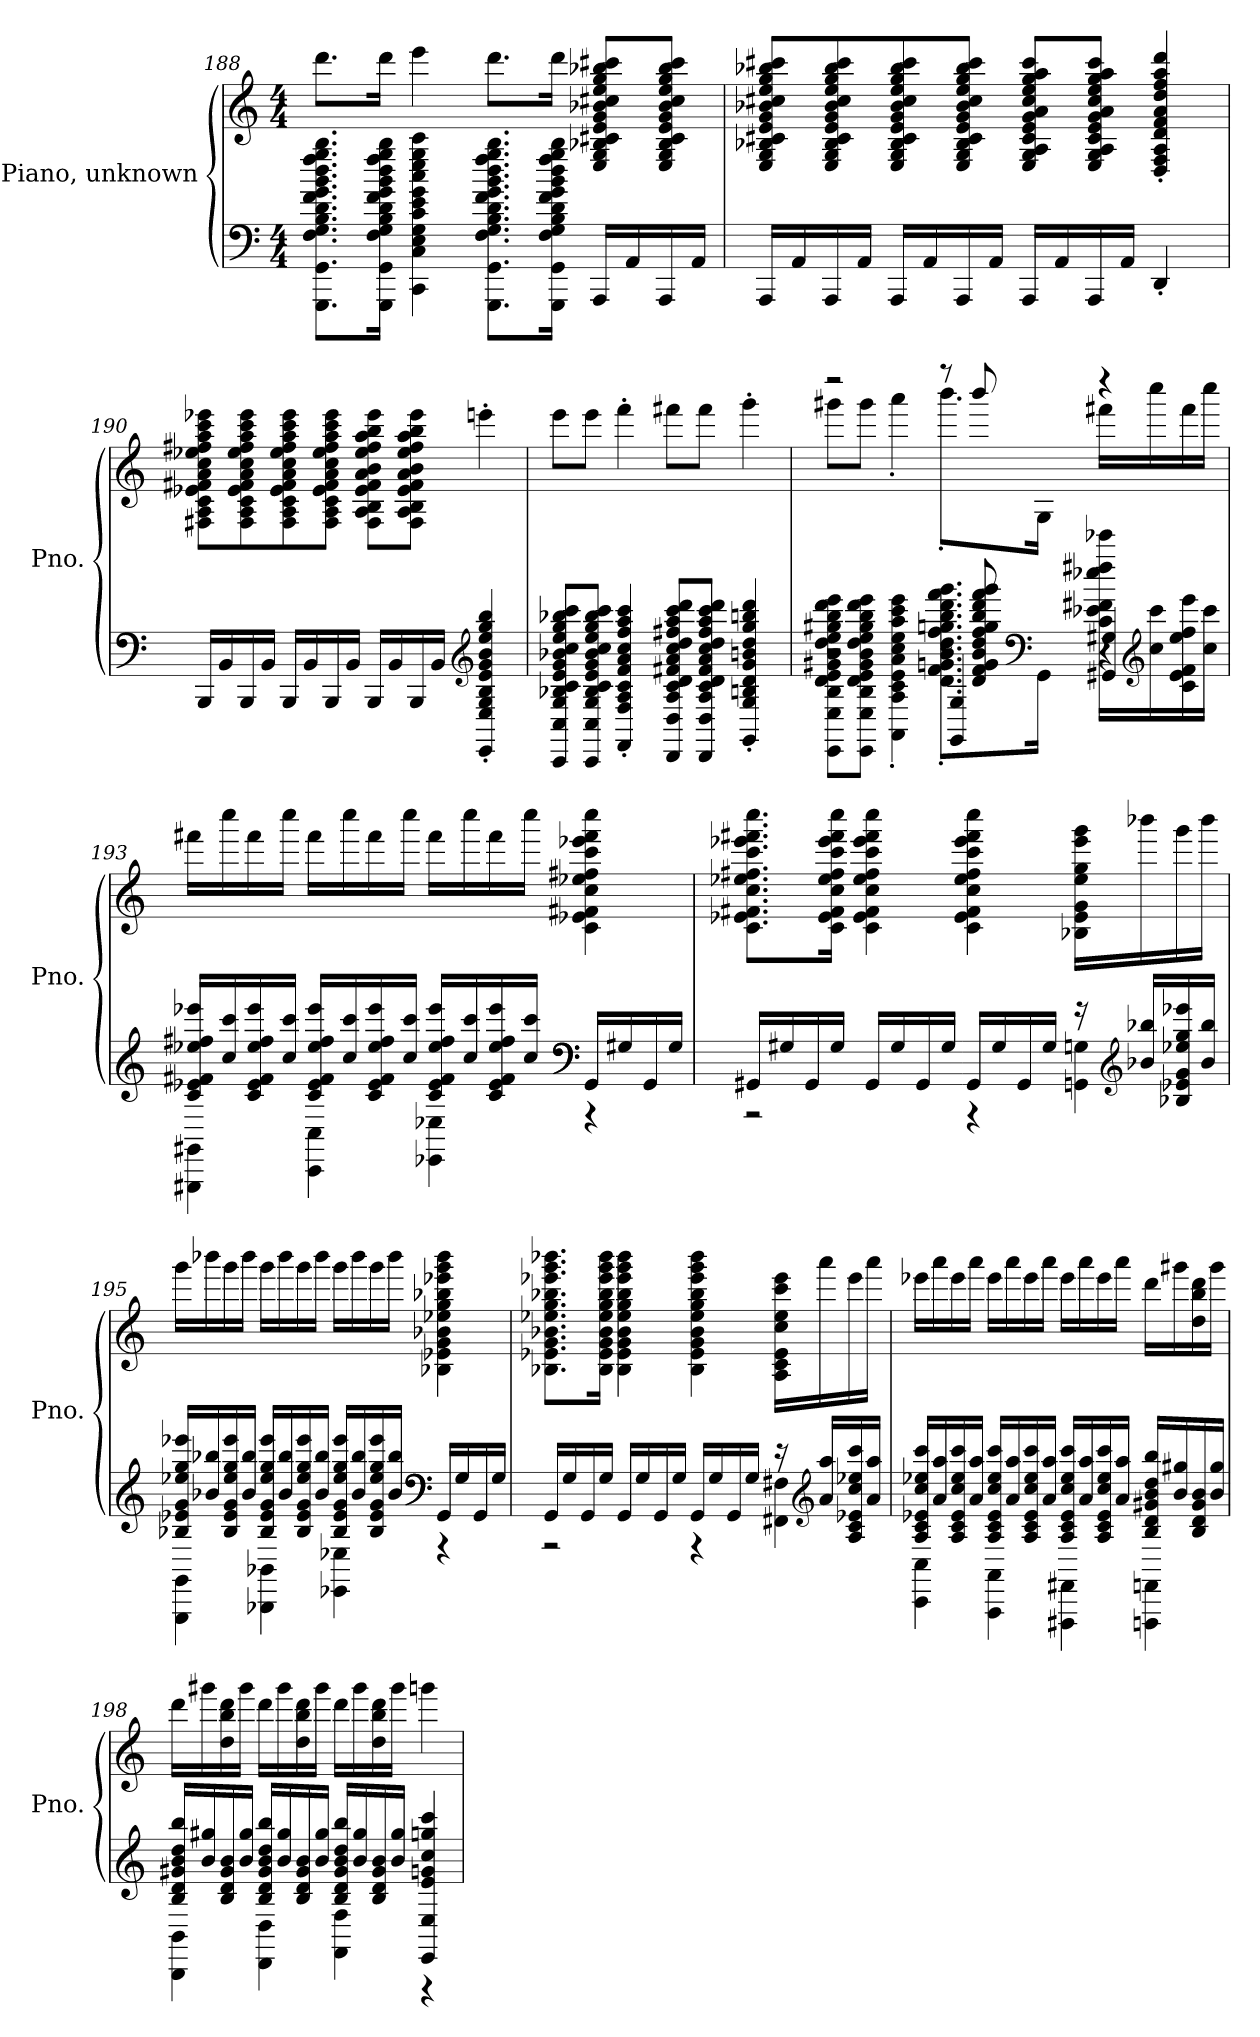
**kern	**kern
*part1	*part1
*staff2	*staff1
*I"Piano, unknown	*
*I'Pno.	*
*clefF4	*clefG2
*k[]	*k[]
*M4/4	*M4/4
=188	=188
8.GGG\ 8.GG\ 8.F\ 8.G\ 8.B\ 8.d\ 8.f\ 8.g\ 8.b\ 8.dd\ 8.ff\ 8.gg\ 8.bb\L	8.ddd\L
16GGG\ 16GG\ 16F\ 16G\ 16B\ 16d\ 16f\ 16g\ 16b\ 16dd\ 16ff\ 16gg\ 16bb\Jk	16ddd\Jk
4CC\ 4C\ 4E\ 4G\ 4c\ 4e\ 4g\ 4cc\ 4ee\ 4gg\ 4ccc\	4eee\
8.GGG\ 8.GG\ 8.F\ 8.G\ 8.B\ 8.d\ 8.f\ 8.g\ 8.b\ 8.dd\ 8.ff\ 8.gg\ 8.bb\L	8.ddd\L
16GGG\ 16GG\ 16F\ 16G\ 16B\ 16d\ 16f\ 16g\ 16b\ 16dd\ 16ff\ 16gg\ 16bb\Jk	16ddd\Jk
16AAA/LL	8E/ 8G/ 8B-X/ 8c#X/ 8e/ 8g/ 8b-X/ 8cc#X/ 8ee/ 8gg/ 8bb-X/ 8ccc#X/L
16AA/	.
16AAA/	8E/ 8G/ 8B-/ 8c#/ 8e/ 8g/ 8b-/ 8cc#/ 8ee/ 8gg/ 8bb-/ 8ccc#/J
16AA/JJ	.
=189	=189
16AAA/LL	8E/ 8G/ 8B-X/ 8c#X/ 8e/ 8g/ 8b-X/ 8cc#X/ 8ee/ 8gg/ 8bb-X/ 8ccc#X/L
16AA/	.
16AAA/	8E/ 8G/ 8B-/ 8c#/ 8e/ 8g/ 8b-/ 8cc#/ 8ee/ 8gg/ 8bb-/ 8ccc#/
16AA/JJ	.
16AAA/LL	8E/ 8G/ 8B-/ 8c#/ 8e/ 8g/ 8b-/ 8cc#/ 8ee/ 8gg/ 8bb-/ 8ccc#/
16AA/	.
16AAA/	8E/ 8G/ 8B-/ 8c#/ 8e/ 8g/ 8b-/ 8cc#/ 8ee/ 8gg/ 8bb-/ 8ccc#/J
16AA/JJ	.
16AAA/LL	8E/ 8G/ 8A/ 8c#/ 8e/ 8g/ 8a/ 8cc#/ 8ee/ 8gg/ 8aa/ 8ccc#/L
16AA/	.
16AAA/	8E/ 8G/ 8A/ 8c#/ 8e/ 8g/ 8a/ 8cc#/ 8ee/ 8gg/ 8aa/ 8ccc#/J
16AA/JJ	.
4DD'/	4D/' 4F/' 4A/' 4d/' 4f/' 4a/' 4dd/' 4ff/' 4aa/' 4ddd/'
!!LO:LB:g=z
=190	=190
16BBB/LL	8F#X\ 8A\ 8c\ 8e-X\ 8f#X\ 8a\ 8cc\ 8ee-X\ 8ff#X\ 8aa\ 8ccc\ 8eee-X\L
16BB/	.
16BBB/	8F#\ 8A\ 8c\ 8e-\ 8f#\ 8a\ 8cc\ 8ee-\ 8ff#\ 8aa\ 8ccc\ 8eee-\
16BB/JJ	.
16BBB/LL	8F#\ 8A\ 8c\ 8e-\ 8f#\ 8a\ 8cc\ 8ee-\ 8ff#\ 8aa\ 8ccc\ 8eee-\
16BB/	.
16BBB/	8F#\ 8A\ 8c\ 8e-\ 8f#\ 8a\ 8cc\ 8ee-\ 8ff#\ 8aa\ 8ccc\ 8eee-\J
16BB/JJ	.
16BBB/LL	8F#\ 8A\ 8B\ 8e-\ 8f#\ 8a\ 8b\ 8ee-\ 8ff#\ 8aa\ 8bb\ 8eee-\L
16BB/	.
16BBB/	8F#\ 8A\ 8B\ 8e-\ 8f#\ 8a\ 8b\ 8ee-\ 8ff#\ 8aa\ 8bb\ 8eee-\J
16BB/JJ	.
*clefG2	*
4EE/' 4E/' 4G/' 4B/' 4e/' 4g/' 4b/' 4ee/' 4gg/' 4bb/'	4eeen'\
=191	=191
8CC/ 8C/ 8G/ 8B-X/ 8c/ 8e/ 8g/ 8b-X/ 8cc/ 8ee/ 8gg/ 8bb-X/ 8ccc/L	8eee\L
8CC/ 8C/ 8G/ 8B-/ 8c/ 8e/ 8g/ 8b-/ 8cc/ 8ee/ 8gg/ 8bb-/ 8ccc/J	8eee\J
4FF/' 4F/' 4A/' 4c/' 4f/' 4a/' 4cc/' 4ff/' 4aa/' 4ccc/'	4fff'\
8DD/ 8D/ 8A/ 8c/ 8d/ 8f#X/ 8a/ 8cc/ 8dd/ 8ff#X/ 8aa/ 8ccc/ 8ddd/L	8fff#X\L
8DD/ 8D/ 8A/ 8c/ 8d/ 8f#/ 8a/ 8cc/ 8dd/ 8ff#/ 8aa/ 8ccc/ 8ddd/J	8fff#\J
4GG/' 4G/' 4Bn/' 4d/' 4g/' 4bn/' 4dd/' 4gg/' 4bbn/' 4ddd/'	4ggg'\
!!LO:LB:g=z
=192	=192
*^	*^
*	*^	*	*
2r	8EE\ 8E\ 8B\ 8d\ 8e\ 8g#X\ 8b\ 8dd\ 8ee\ 8gg#X\ 8bb\ 8ddd\ 8eee\L	2r	2r	8ggg#X\L
.	8EE\ 8E\ 8B\ 8d\ 8e\ 8g#\ 8b\ 8dd\ 8ee\ 8gg#\ 8bb\ 8ddd\ 8eee\J	.	.	8ggg#\J
.	4AA\' 4A\' 4c\' 4e\' 4a\' 4cc\' 4ee\' 4aa\' 4ccc\' 4eee\'	.	.	4aaa'\
8r	8.d\' 8.f\' 8.gn\' 8.b\' 8.dd\' 8.ff\' 8.ggn\' 8.bb\' 8.ddd\' 8.fff\' 8.ggg\'L	4GG/ 4G/	8r	8.bbb'\L
8d/ 8f/ 8g/ 8b/ 8dd/ 8ff/ 8gg/ 8bb/ 8ddd/ 8fff/ 8ggg/	.	.	8bbb/	.
*clefF4	*	*	*	*
.	16GG\Jk	.	.	16G\Jk
4r	16c\ 16e-X\ 16f#X\ 16ee-X\ 16ff#X\ 16eee-X\LL	4GG#X/ 4G#X/	4r	16fff#X\LL
*clefG2	*	*	*	*
.	16cc\ 16ccc\	.	.	16cccc\
.	16c\ 16e-\ 16f#\ 16ee-\ 16ff#\ 16eee-\	.	.	16fff#\
.	16cc\ 16ccc\JJ	.	.	16cccc\JJ
*	*v	*v	*	*
*	*	*v	*v
!!LO:PB:g=z
=193	=193	=193
16c/ 16e-X/ 16f#X/ 16ee-X/ 16ff#X/ 16eee-X/LL	4GGG#X\ 4GG#X\	16fff#X\LL
16cc/ 16ccc/	.	16cccc\
16c/ 16e-/ 16f#/ 16ee-/ 16ff#/ 16eee-/	.	16fff#\
16cc/ 16ccc/JJ	.	16cccc\JJ
16c/ 16e-/ 16f#/ 16ee-/ 16ff#/ 16eee-/LL	4CC\ 4C\	16fff#\LL
16cc/ 16ccc/	.	16cccc\
16c/ 16e-/ 16f#/ 16ee-/ 16ff#/ 16eee-/	.	16fff#\
16cc/ 16ccc/JJ	.	16cccc\JJ
16c/ 16e-/ 16f#/ 16ee-/ 16ff#/ 16eee-/LL	4EE-X\ 4E-X\	16fff#\LL
16cc/ 16ccc/	.	16cccc\
16c/ 16e-/ 16f#/ 16ee-/ 16ff#/ 16eee-/	.	16fff#\
16cc/ 16ccc/JJ	.	16cccc\JJ
*clefF4	*	*
16GG#/LL	4r	4c\ 4e-X\ 4f#X\ 4cc\ 4ee-X\ 4ff#X\ 4ccc\ 4eee-X\ 4fff#\ 4cccc\
16G#X/	.	.
16GG#/	.	.
16G#/JJ	.	.
!!LO:LB:g=z
=194	=194	=194
16GG#X/LL	2r	8.c\ 8.e-X\ 8.f#X\ 8.cc\ 8.ee-X\ 8.ff#X\ 8.ccc\ 8.eee-X\ 8.fff#X\ 8.cccc\L
16G#X/	.	.
16GG#/	.	.
16G#/JJ	.	16c\ 16e-\ 16f#\ 16cc\ 16ee-\ 16ff#\ 16ccc\ 16eee-\ 16fff#\ 16cccc\Jk
16GG#/LL	.	4c\ 4e-\ 4f#\ 4cc\ 4ee-\ 4ff#\ 4ccc\ 4eee-\ 4fff#\ 4cccc\
16G#/	.	.
16GG#/	.	.
16G#/JJ	.	.
16GG#/LL	4r	4c\ 4e-\ 4f#\ 4cc\ 4ee-\ 4ff#\ 4ccc\ 4eee-\ 4fff#\ 4cccc\
16G#/	.	.
16GG#/	.	.
16G#/JJ	.	.
16r	4GGn\ 4Gn\	16B-X\ 16e-\ 16g\ 16ee-\ 16gg\ 16eee-\ 16ggg\LL
*clefG2	*	*
16b-X/ 16bb-X/LL	.	16bbb-X\
16B-X/ 16e-X/ 16g/ 16ee-X/ 16gg/ 16eee-X/	.	16ggg\
16b-/ 16bb-/JJ	.	16bbb-\JJ
!!LO:LB:g=z
=195	=195	=195
16B-X/ 16e-X/ 16g/ 16ee-X/ 16gg/ 16eee-X/LL	4GGG\ 4GG\	16ggg\LL
16b-X/ 16bb-X/	.	16bbb-X\
16B-/ 16e-/ 16g/ 16ee-/ 16gg/ 16eee-/	.	16ggg\
16b-/ 16bb-/JJ	.	16bbb-\JJ
16B-/ 16e-/ 16g/ 16ee-/ 16gg/ 16eee-/LL	4BBB-X\ 4BB-X\	16ggg\LL
16b-/ 16bb-/	.	16bbb-\
16B-/ 16e-/ 16g/ 16ee-/ 16gg/ 16eee-/	.	16ggg\
16b-/ 16bb-/JJ	.	16bbb-\JJ
16B-/ 16e-/ 16g/ 16ee-/ 16gg/ 16eee-/LL	4EE-X\ 4E-X\	16ggg\LL
16b-/ 16bb-/	.	16bbb-\
16B-/ 16e-/ 16g/ 16ee-/ 16gg/ 16eee-/	.	16ggg\
16b-/ 16bb-/JJ	.	16bbb-\JJ
*clefF4	*	*
16GG/LL	4r	4B-X\ 4e-X\ 4g\ 4b-X\ 4ee-X\ 4gg\ 4bb-X\ 4eee-X\ 4ggg\ 4bbb-\
16G/	.	.
16GG/	.	.
16G/JJ	.	.
=196	=196	=196
16GG/LL	2r	8.B-X\ 8.e-X\ 8.g\ 8.b-X\ 8.ee-X\ 8.gg\ 8.bb-X\ 8.eee-X\ 8.ggg\ 8.bbb-X\L
16G/	.	.
16GG/	.	.
16G/JJ	.	16B-\ 16e-\ 16g\ 16b-\ 16ee-\ 16gg\ 16bb-\ 16eee-\ 16ggg\ 16bbb-\Jk
16GG/LL	.	4B-\ 4e-\ 4g\ 4b-\ 4ee-\ 4gg\ 4bb-\ 4eee-\ 4ggg\ 4bbb-\
16G/	.	.
16GG/	.	.
16G/JJ	.	.
16GG/LL	4r	4B-\ 4e-\ 4g\ 4b-\ 4ee-\ 4gg\ 4bb-\ 4eee-\ 4ggg\ 4bbb-\
16G/	.	.
16GG/	.	.
16G/JJ	.	.
16r	4FF#X\ 4F#X\	16A\ 16c\ 16e-\ 16cc\ 16ee-\ 16ccc\ 16eee-\LL
*clefG2	*	*
16a/ 16aa/LL	.	16aaa\
16A/ 16c/ 16e-X/ 16cc/ 16ee-X/ 16ccc/	.	16eee-\
16a/ 16aa/JJ	.	16aaa\JJ
!!LO:LB:g=z
=197	=197	=197
16A/ 16c/ 16e-X/ 16cc/ 16ee-X/ 16ccc/LL	4CC\ 4C\	16eee-X\LL
16a/ 16aa/	.	16aaa\
16A/ 16c/ 16e-/ 16cc/ 16ee-/ 16ccc/	.	16eee-\
16a/ 16aa/JJ	.	16aaa\JJ
16A/ 16c/ 16e-/ 16cc/ 16ee-/ 16ccc/LL	4AAA\ 4AA\	16eee-\LL
16a/ 16aa/	.	16aaa\
16A/ 16c/ 16e-/ 16cc/ 16ee-/ 16ccc/	.	16eee-\
16a/ 16aa/JJ	.	16aaa\JJ
16A/ 16c/ 16e-/ 16cc/ 16ee-/ 16ccc/LL	4FFF#X\ 4FF#X\	16eee-\LL
16a/ 16aa/	.	16aaa\
16A/ 16c/ 16e-/ 16cc/ 16ee-/ 16ccc/	.	16eee-\
16a/ 16aa/JJ	.	16aaa\JJ
16B/ 16d/ 16g#X/ 16b/ 16dd/ 16bb/LL	4FFFn\ 4FFn\	16ddd\LL
16b/ 16gg#X/	.	16ggg#X\
16B/ 16d/ 16g#/ 16b/	.	16dd\ 16bb\ 16ddd\
16b/ 16gg#/JJ	.	16ggg#\JJ
=198	=198	=198
16B/ 16d/ 16g#X/ 16b/ 16dd/ 16bb/LL	4BBB\ 4BB\	16ddd\LL
16b/ 16gg#X/	.	16ggg#X\
16B/ 16d/ 16g#/ 16b/	.	16dd\ 16bb\ 16ddd\
16b/ 16gg#/JJ	.	16ggg#\JJ
16B/ 16d/ 16g#/ 16b/ 16dd/ 16bb/LL	4DD\ 4D\	16ddd\LL
16b/ 16gg#/	.	16ggg#\
16B/ 16d/ 16g#/ 16b/	.	16dd\ 16bb\ 16ddd\
16b/ 16gg#/JJ	.	16ggg#\JJ
16B/ 16d/ 16g#/ 16b/ 16dd/ 16bb/LL	4FF\ 4F\	16ddd\LL
16b/ 16gg#/	.	16ggg#\
16B/ 16d/ 16g#/ 16b/	.	16dd\ 16bb\ 16ddd\
16b/ 16gg#/JJ	.	16ggg#\JJ
4EE/ 4E/ 4e/ 4gn/ 4cc/ 4ggn/ 4ccc/	4r	4gggn\
*v	*v	*
=	=
*-	*-
